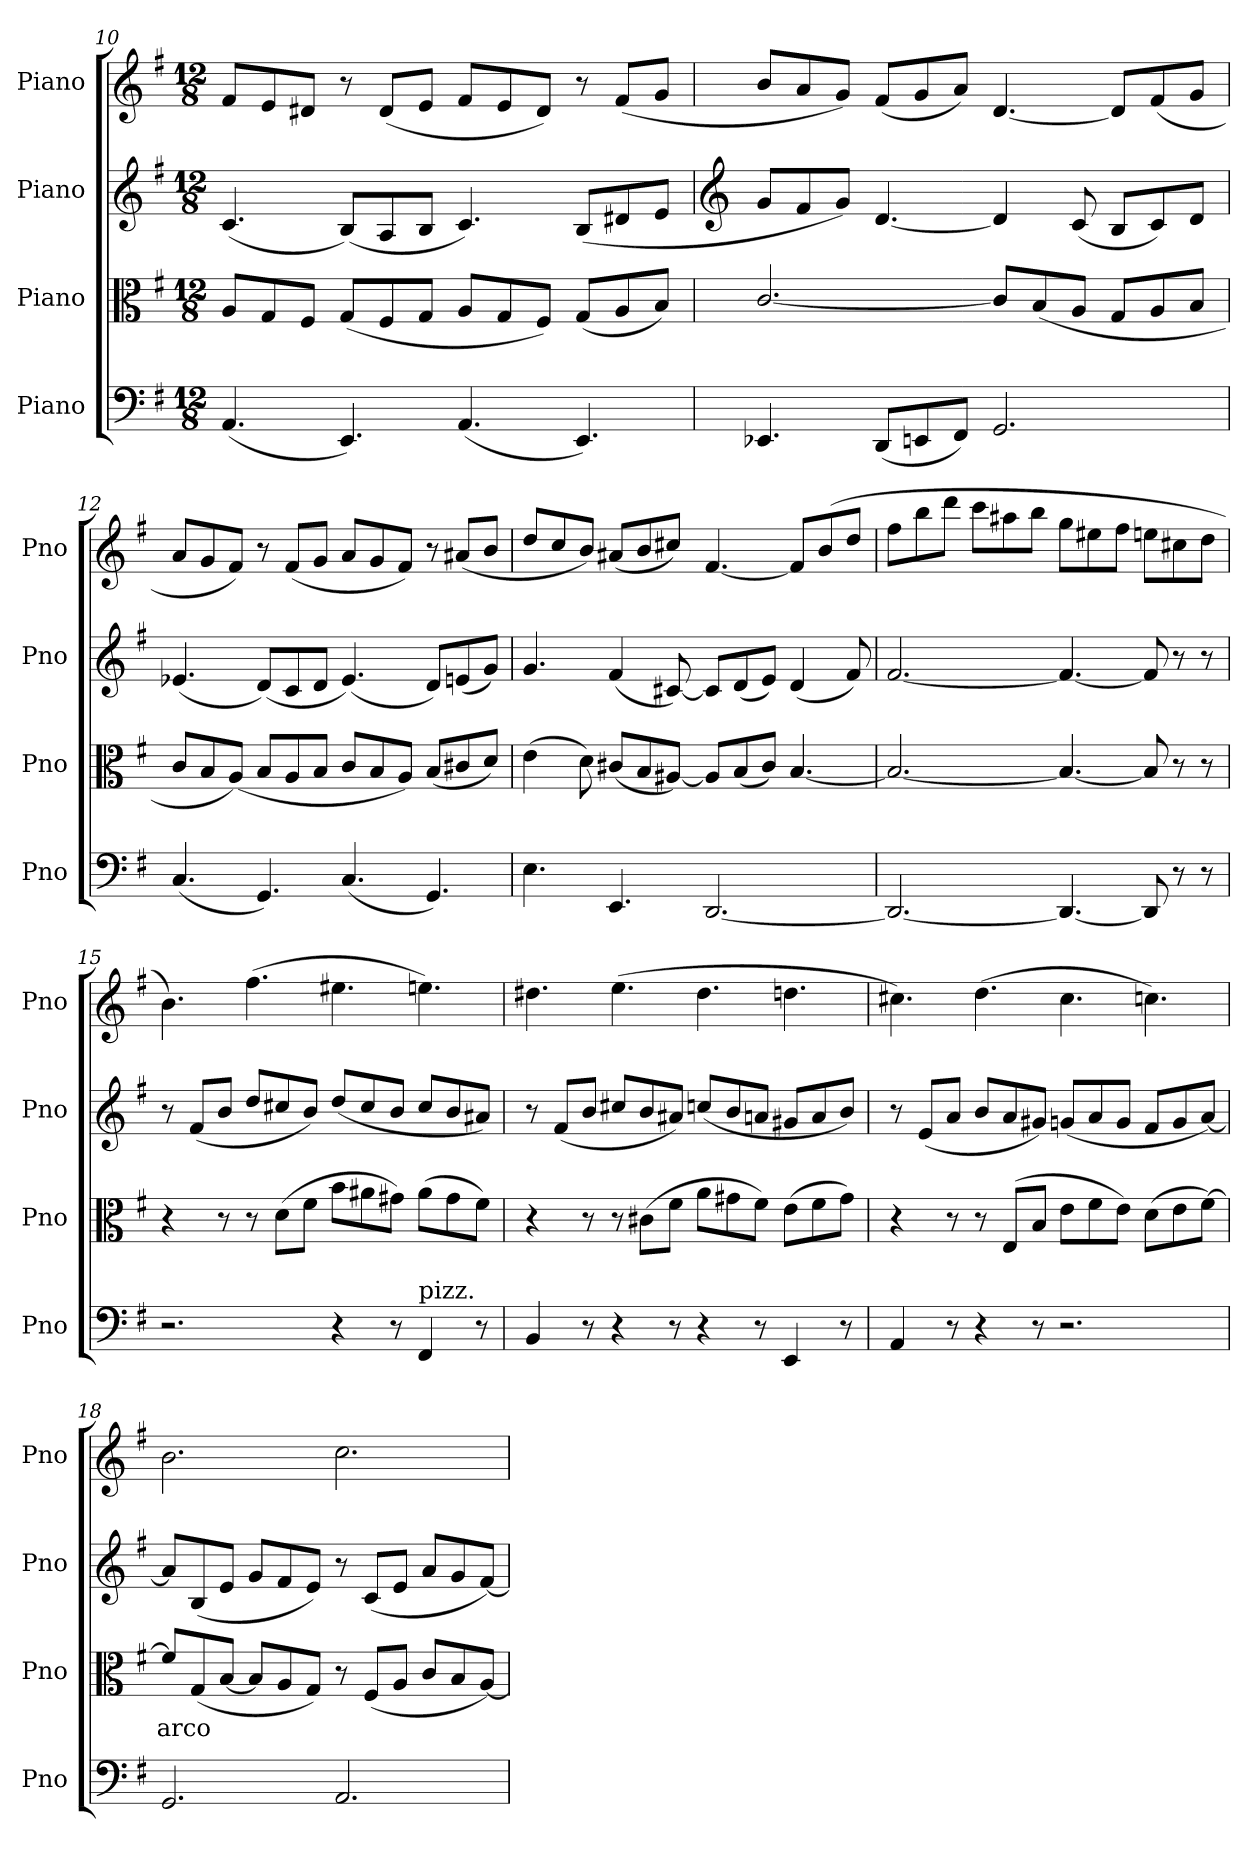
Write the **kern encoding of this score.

**kern	**kern	**text	**kern	**kern
*part4	*part3	*part3	*part2	*part1
*staff4	*staff3	*staff3	*staff2	*staff1
*I"Piano	*I"Piano	*	*I"Piano	*I"Piano
*I'Pno	*I'Pno	*	*I'Pno	*I'Pno
*clefF4	*clefC3	*	*clefG2	*clefG2
*k[f#]	*k[f#]	*	*k[f#]	*k[f#]
*M12/8	*M12/8	*	*M12/8	*M12/8
=10	=10	=10	=10	=10
(4.AA/	8A/L	.	(4.c/	8f#/L
.	8G/	.	.	8e/
.	8F#/J	.	.	8d#X/J
4.EE/)	(8G/L	.	(8B/L)	8r
.	8F#/	.	8A/	(8d#/L
.	8G/J	.	8B/J	8e/J
(4.AA/	8A/L	.	4.c/)	8f#/L
.	8G/	.	.	8e/
.	8F#/J)	.	.	8d#/J)
4.EE/)	(8G/L	.	(8B/L	8r
.	8A/	.	8d#X/	(8f#/L
.	8B/J)	.	8e/J	8g/J
!!LO:LB:g=z
=11	=11	=11	=11	=11
*	*	*	*clefG2	*
4.EE-X/	[2.c/	.	8g/L	8b/L
.	.	.	8f#/	8a/
.	.	.	8g/J)	8g/J)
(8DD/L	.	.	[4.d/	(8f#/L
8EEn/	.	.	.	8g/
8FF#/J)	.	.	.	8a/J)
2.GG/	8c/L]	.	4d/]	[4.d/
.	(8B/	.	.	.
.	8A/J	.	(8c/	.
.	8G/L	.	8B/L	8d/L]
.	8A/	.	8c/)	(8f#/
.	8B/J	.	8d/J	8g/J
=12	=12	=12	=12	=12
(4.C/	8c/L	.	(4.e-X/	8a/L
.	8B/	.	.	8g/
.	(8A/J)	.	.	8f#/J)
4.GG/)	8B/L	.	(8d/L)	8r
.	8A/	.	8c/	(8f#/L
.	8B/J	.	8d/J	8g/J
(4.C/	8c/L	.	(4.e-/)	8a/L
.	8B/	.	.	8g/
.	8A/J)	.	.	8f#/J)
4.GG/)	(8B/L	.	8d/L)	8r
.	8c#X/	.	(8en/	(8a#X/L
.	8d/J)	.	8g/J)	8b/J
=13	=13	=13	=13	=13
4.E\	(4e\	.	4.g/	8dd/L
.	.	.	.	8cc/
.	8d\)	.	.	8b/J)
4.EE/	(8c#X/L	.	(4f#/	(8a#X/L
.	8B/	.	.	8b/
.	[8A#X/J)	.	[8c#X/)	8cc#X/J)
[2.DD/	8A#/L]	.	8c#/L]	[4.f#/
.	(8B/	.	(8d/	.
.	8c#/J)	.	8e/J)	.
.	[4.B/	.	(4d/	8f#/L]
.	.	.	.	(8b/
.	.	.	8f#/)	8dd/J
=14	=14	=14	=14	=14
2.DD/_	2.B/_	.	[2.f#/	8ff#\L
.	.	.	.	8bb\
.	.	.	.	8ddd\J
.	.	.	.	8ccc\L
.	.	.	.	8aa#X\
.	.	.	.	8bb\J
4.DD/_	4.B/_	.	4.f#/_	8gg\L
.	.	.	.	8ee#X\
.	.	.	.	8ff#\J
8DD/]	8B/]	.	8f#/]	8een\L
8r	8r	.	8r	8cc#X\
8r	8r	.	8r	8dd\J
!!LO:LB:g=z
=15	=15	=15	=15	=15
2.r	4r	.	8r	4.b\)
.	.	.	(8f#/L	.
.	8r	.	8b/J	.
.	8r	.	8dd/L	(4.ff#\
.	(8d\L	.	8cc#X/	.
.	8f#\J	.	8b/J)	.
4r	8b\L	.	(8dd/L	4.ee#X\
.	8a#X\	.	8cc#/	.
8r	8g#X\J)	.	8b/J	.
!LO:TX:a:t=pizz.	!	!	!	!
4FF#/	(8a#\L	.	8cc#/L	4.een\)
.	8g#\	.	8b/	.
8r	8f#\J)	.	8a#X/J)	.
=16	=16	=16	=16	=16
4BB/	4r	.	8r	4.dd#X\
.	.	.	(8f#/L	.
8r	8r	.	8b/J	.
4r	8r	.	8cc#X/L	(4.ee\
.	(8c#X\L	.	8b/	.
8r	8f#\J	.	8a#X/J)	.
4r	8a\L	.	(8ccn/L	4.dd#\
.	8g#X\	.	8b/	.
8r	8f#\J)	.	8an/J	.
4EE/	(8e\L	.	8g#X/L	4.ddn\
.	8f#\	.	8a/	.
8r	8g#\J)	.	8b/J)	.
=17	=17	=17	=17	=17
4AA/	4r	.	8r	4.cc#X\)
.	.	.	(8e/L	.
8r	8r	.	8a/J	.
4r	8r	.	8b/L	(4.dd\
.	(8E/L	.	8a/	.
8r	8B/J	.	8g#X/J)	.
2.r	8e\L	.	(8gn/L	4.cc#\
.	8f#\	.	8a/	.
.	8e\J)	.	8g/J	.
.	(8d\L	.	8f#/L	4.ccn\)
.	8e\	.	8g/	.
.	[8f#\J)	.	[8a/J)	.
=18	=18	=18	=18	=18
!	!	!LO:LY:b	!	!
2.GG/	8f#/L]	arco	8a/L]	2.b\
.	(8G/	.	(8B/	.
.	[8B/J	.	8e/J	.
.	8B/L]	.	8g/L	.
.	8A/	.	8f#/	.
.	8G/J)	.	8e/J)	.
2.AA/	8r	.	8r	2.cc\
.	(8F#/L	.	(8c/L	.
.	8A/J	.	8e/J	.
.	8c/L	.	8a/L	.
.	8B/	.	8g/	.
.	[8A/J)	.	[8f#/J)	.
=	=	=	=	=
*-	*-	*-	*-	*-
